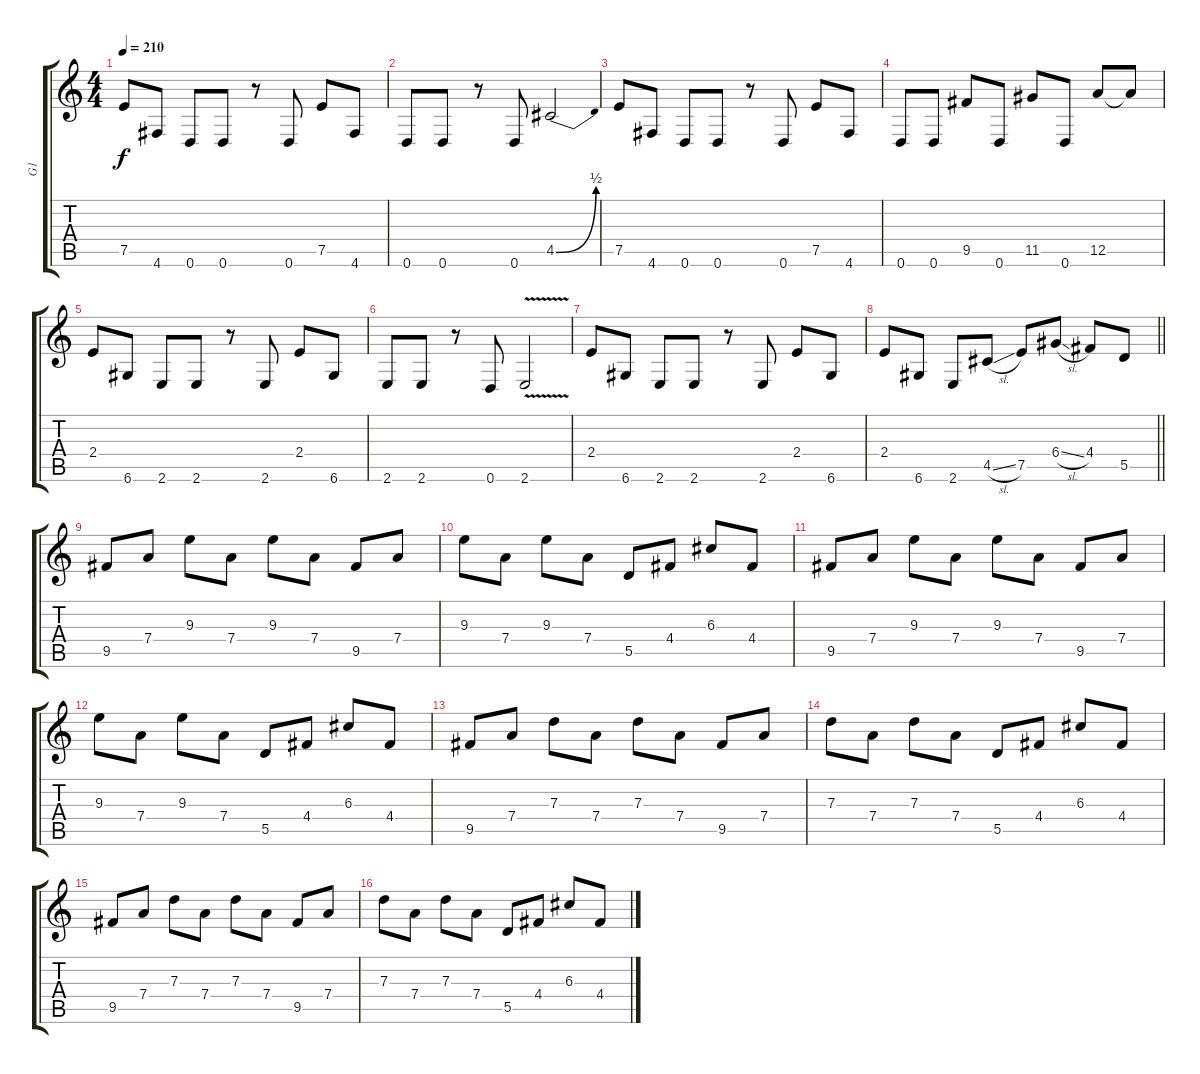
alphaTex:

\track ("G1" "G1") {instrument distortionguitar}
\staff {score tabs}
\tuning (E4 B3 G3 D3 A2 D2) {hide}
\ts (4 4)
\tempo 210
\clef g2
\ks c
7.5.8{dy f} 4.6.8 0.6.8 0.6.8 r.8 0.6.8 7.5.8 4.6.8 |
0.6.8 0.6.8 r.8 0.6.8 4.5{be (bend 0 0 60 2)}.2 |
7.5.8 4.6.8 0.6.8 0.6.8 r.8 0.6.8 7.5.8 4.6.8 |
0.6.8 0.6.8 9.5.8 0.6.8 11.5.8 0.6.8 12.5.8 12.5{t}.8 |
2.4.8 6.6.8 2.6.8 2.6.8 r.8 2.6.8 2.4.8 6.6.8 |
2.6.8 2.6.8 r.8 0.6.8 2.6{v}.2 |
2.4.8 6.6.8 2.6.8 2.6.8 r.8 2.6.8 2.4.8 6.6.8 |
\barLineRight lightlight
2.4.8 6.6.8 2.6.8 4.5{sl}.8 7.5.8 6.4{sl}.8 4.4.8 5.5.8 |
\section ("" "")
9.5.8 7.4.8 9.3.8 7.4.8 9.3.8 7.4.8 9.5.8 7.4.8 |
9.3.8 7.4.8 9.3.8 7.4.8 5.5.8 4.4.8 6.3.8 4.4.8 |
9.5.8 7.4.8 9.3.8 7.4.8 9.3.8 7.4.8 9.5.8 7.4.8 |
9.3.8 7.4.8 9.3.8 7.4.8 5.5.8 4.4.8 6.3.8 4.4.8 |
9.5.8 7.4.8 7.3.8 7.4.8 7.3.8 7.4.8 9.5.8 7.4.8 |
7.3.8 7.4.8 7.3.8 7.4.8 5.5.8 4.4.8 6.3.8 4.4.8 |
9.5.8 7.4.8 7.3.8 7.4.8 7.3.8 7.4.8 9.5.8 7.4.8 |
7.3.8 7.4.8 7.3.8 7.4.8 5.5.8 4.4.8 6.3.8 4.4.8
